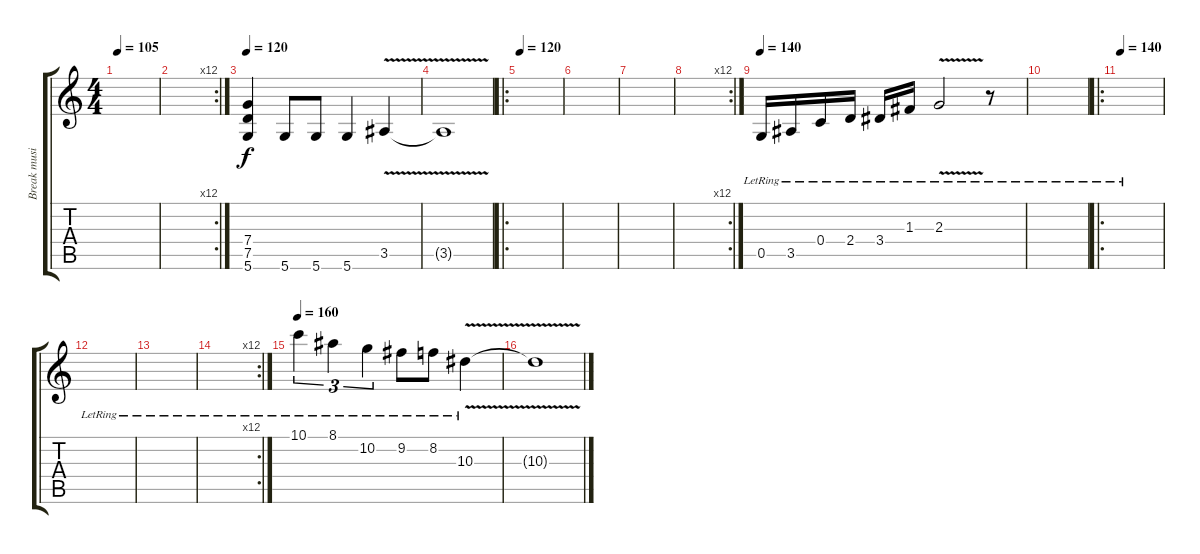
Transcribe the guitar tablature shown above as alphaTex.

\track ("Break music" "Break musi") {instrument acousticguitarsteel}
\staff {score tabs}
\tuning (D4 A3 F3 C3 G2 D2) {hide}
\ts (4 4)
\tempo 105
\clef g2
\ks c
|
\rc 12
|
\tempo 120
(7.4 7.5 5.6).4 5.6.8 5.6.8 5.6.4 3.5{v}.4 |
3.5{t}.1 |
\ro
\tempo 120
|
|
|
\rc 12
|
\tempo 140
0.5{lr}.16 3.5{lr}.16 0.4{lr}.16 2.4{lr}.16 3.4{lr}.16 1.3{lr}.16 2.3{v lr}.2 r.8 |
|
\ro
\tempo 140
|
|
|
\rc 12
|
\tempo 160
10.1{lr}.4{tu (3 2)} 8.1{lr}.4{tu (3 2)} 10.2{lr}.4{tu (3 2)} 9.2{lr}.8 8.2{lr}.8 10.3{v lr}.4 |
10.3{t}.1
